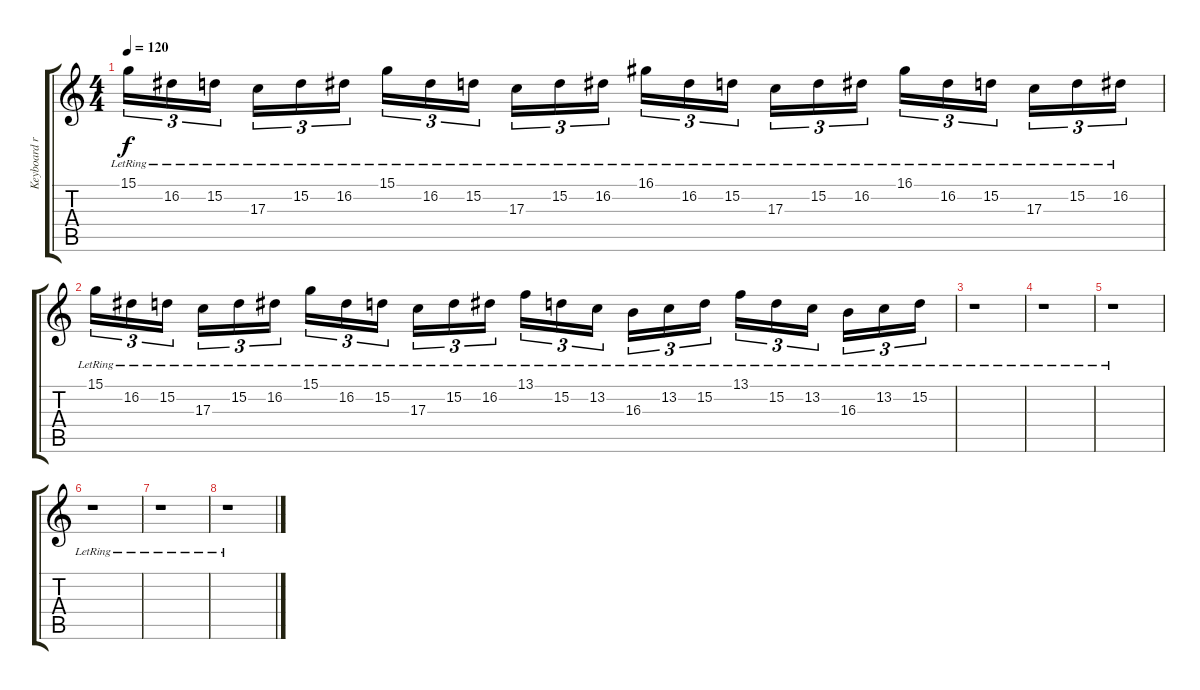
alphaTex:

\track ("Keyboard right hand" "Keyboard r") {instrument harpsichord}
\staff {score tabs}
\tuning (E4 B3 G3 D3 A2 E2) {hide}
\ts (4 4)
\tempo 120
\clef g2
\ks c
15.1{lr}.16{tu (3 2) dy f} 16.2{lr}.16{tu (3 2)} 15.2{lr}.16{tu (3 2)} 17.3{lr}.16{tu (3 2)} 15.2{lr}.16{tu (3 2)} 16.2{lr}.16{tu (3 2)} 15.1{lr}.16{tu (3 2)} 16.2{lr}.16{tu (3 2)} 15.2{lr}.16{tu (3 2)} 17.3{lr}.16{tu (3 2)} 15.2{lr}.16{tu (3 2)} 16.2{lr}.16{tu (3 2)} 16.1{lr}.16{tu (3 2)} 16.2{lr}.16{tu (3 2)} 15.2{lr}.16{tu (3 2)} 17.3{lr}.16{tu (3 2)} 15.2{lr}.16{tu (3 2)} 16.2{lr}.16{tu (3 2)} 16.1{lr}.16{tu (3 2)} 16.2{lr}.16{tu (3 2)} 15.2{lr}.16{tu (3 2)} 17.3{lr}.16{tu (3 2)} 15.2{lr}.16{tu (3 2)} 16.2{lr}.16{tu (3 2)} |
15.1{lr}.16{tu (3 2)} 16.2{lr}.16{tu (3 2)} 15.2{lr}.16{tu (3 2)} 17.3{lr}.16{tu (3 2)} 15.2{lr}.16{tu (3 2)} 16.2{lr}.16{tu (3 2)} 15.1{lr}.16{tu (3 2)} 16.2{lr}.16{tu (3 2)} 15.2{lr}.16{tu (3 2)} 17.3{lr}.16{tu (3 2)} 15.2{lr}.16{tu (3 2)} 16.2{lr}.16{tu (3 2)} 13.1{lr}.16{tu (3 2)} 15.2{lr}.16{tu (3 2)} 13.2{lr}.16{tu (3 2)} 16.3{lr}.16{tu (3 2)} 13.2{lr}.16{tu (3 2)} 15.2{lr}.16{tu (3 2)} 13.1{lr}.16{tu (3 2)} 15.2{lr}.16{tu (3 2)} 13.2{lr}.16{tu (3 2)} 16.3{lr}.16{tu (3 2)} 13.2{lr}.16{tu (3 2)} 15.2{lr}.16{tu (3 2)} |
r.1 |
r.1 |
r.1 |
r.1 |
r.1 |
r.1
